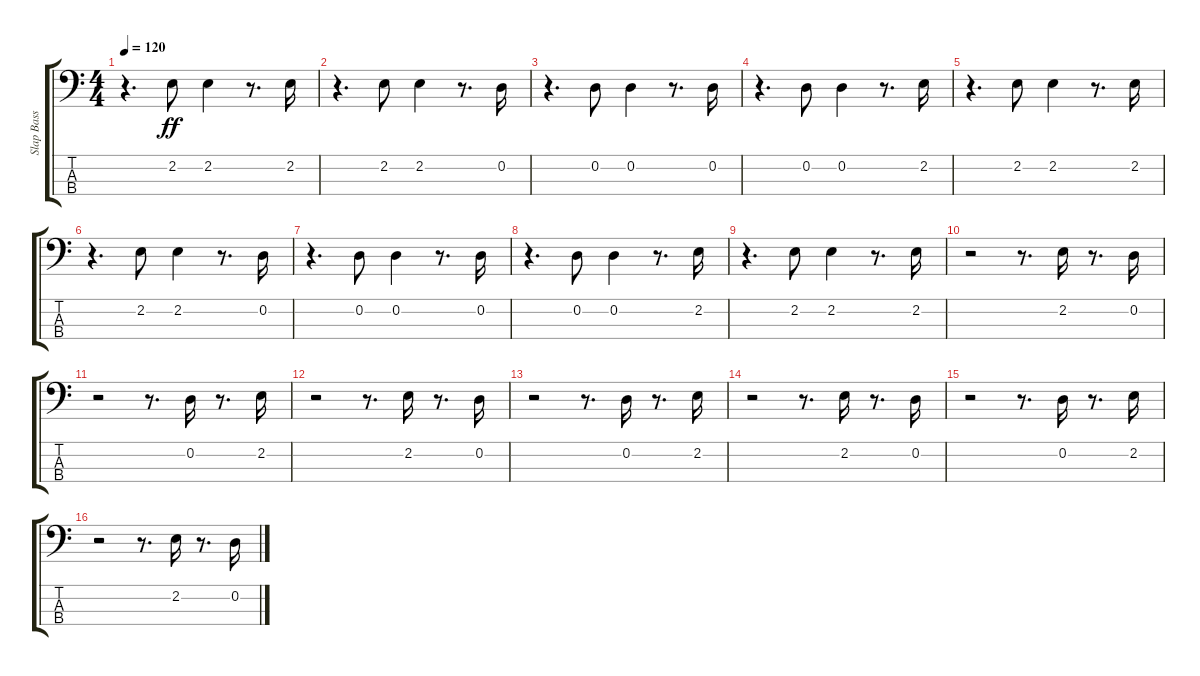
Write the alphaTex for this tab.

\track ("Slap Bass 2" "Slap Bass ") {instrument slapbass1}
\staff {score tabs}
\tuning (G2 D2 A1 E1) {hide}
\ts (4 4)
\tempo 120
\clef f4
\ks c
r.4{d dy ff} 2.2.8 2.2.4 r.8{d} 2.2.16 |
r.4{d} 2.2.8 2.2.4 r.8{d} 0.2.16 |
r.4{d} 0.2.8 0.2.4 r.8{d} 0.2.16 |
r.4{d} 0.2.8 0.2.4 r.8{d} 2.2.16 |
r.4{d} 2.2.8 2.2.4 r.8{d} 2.2.16 |
r.4{d} 2.2.8 2.2.4 r.8{d} 0.2.16 |
r.4{d} 0.2.8 0.2.4 r.8{d} 0.2.16 |
r.4{d} 0.2.8 0.2.4 r.8{d} 2.2.16 |
r.4{d} 2.2.8 2.2.4 r.8{d} 2.2.16 |
r.2 r.8{d} 2.2.16 r.8{d} 0.2.16 |
r.2 r.8{d} 0.2.16 r.8{d} 2.2.16 |
r.2 r.8{d} 2.2.16 r.8{d} 0.2.16 |
r.2 r.8{d} 0.2.16 r.8{d} 2.2.16 |
r.2 r.8{d} 2.2.16 r.8{d} 0.2.16 |
r.2 r.8{d} 0.2.16 r.8{d} 2.2.16 |
r.2 r.8{d} 2.2.16 r.8{d} 0.2.16
